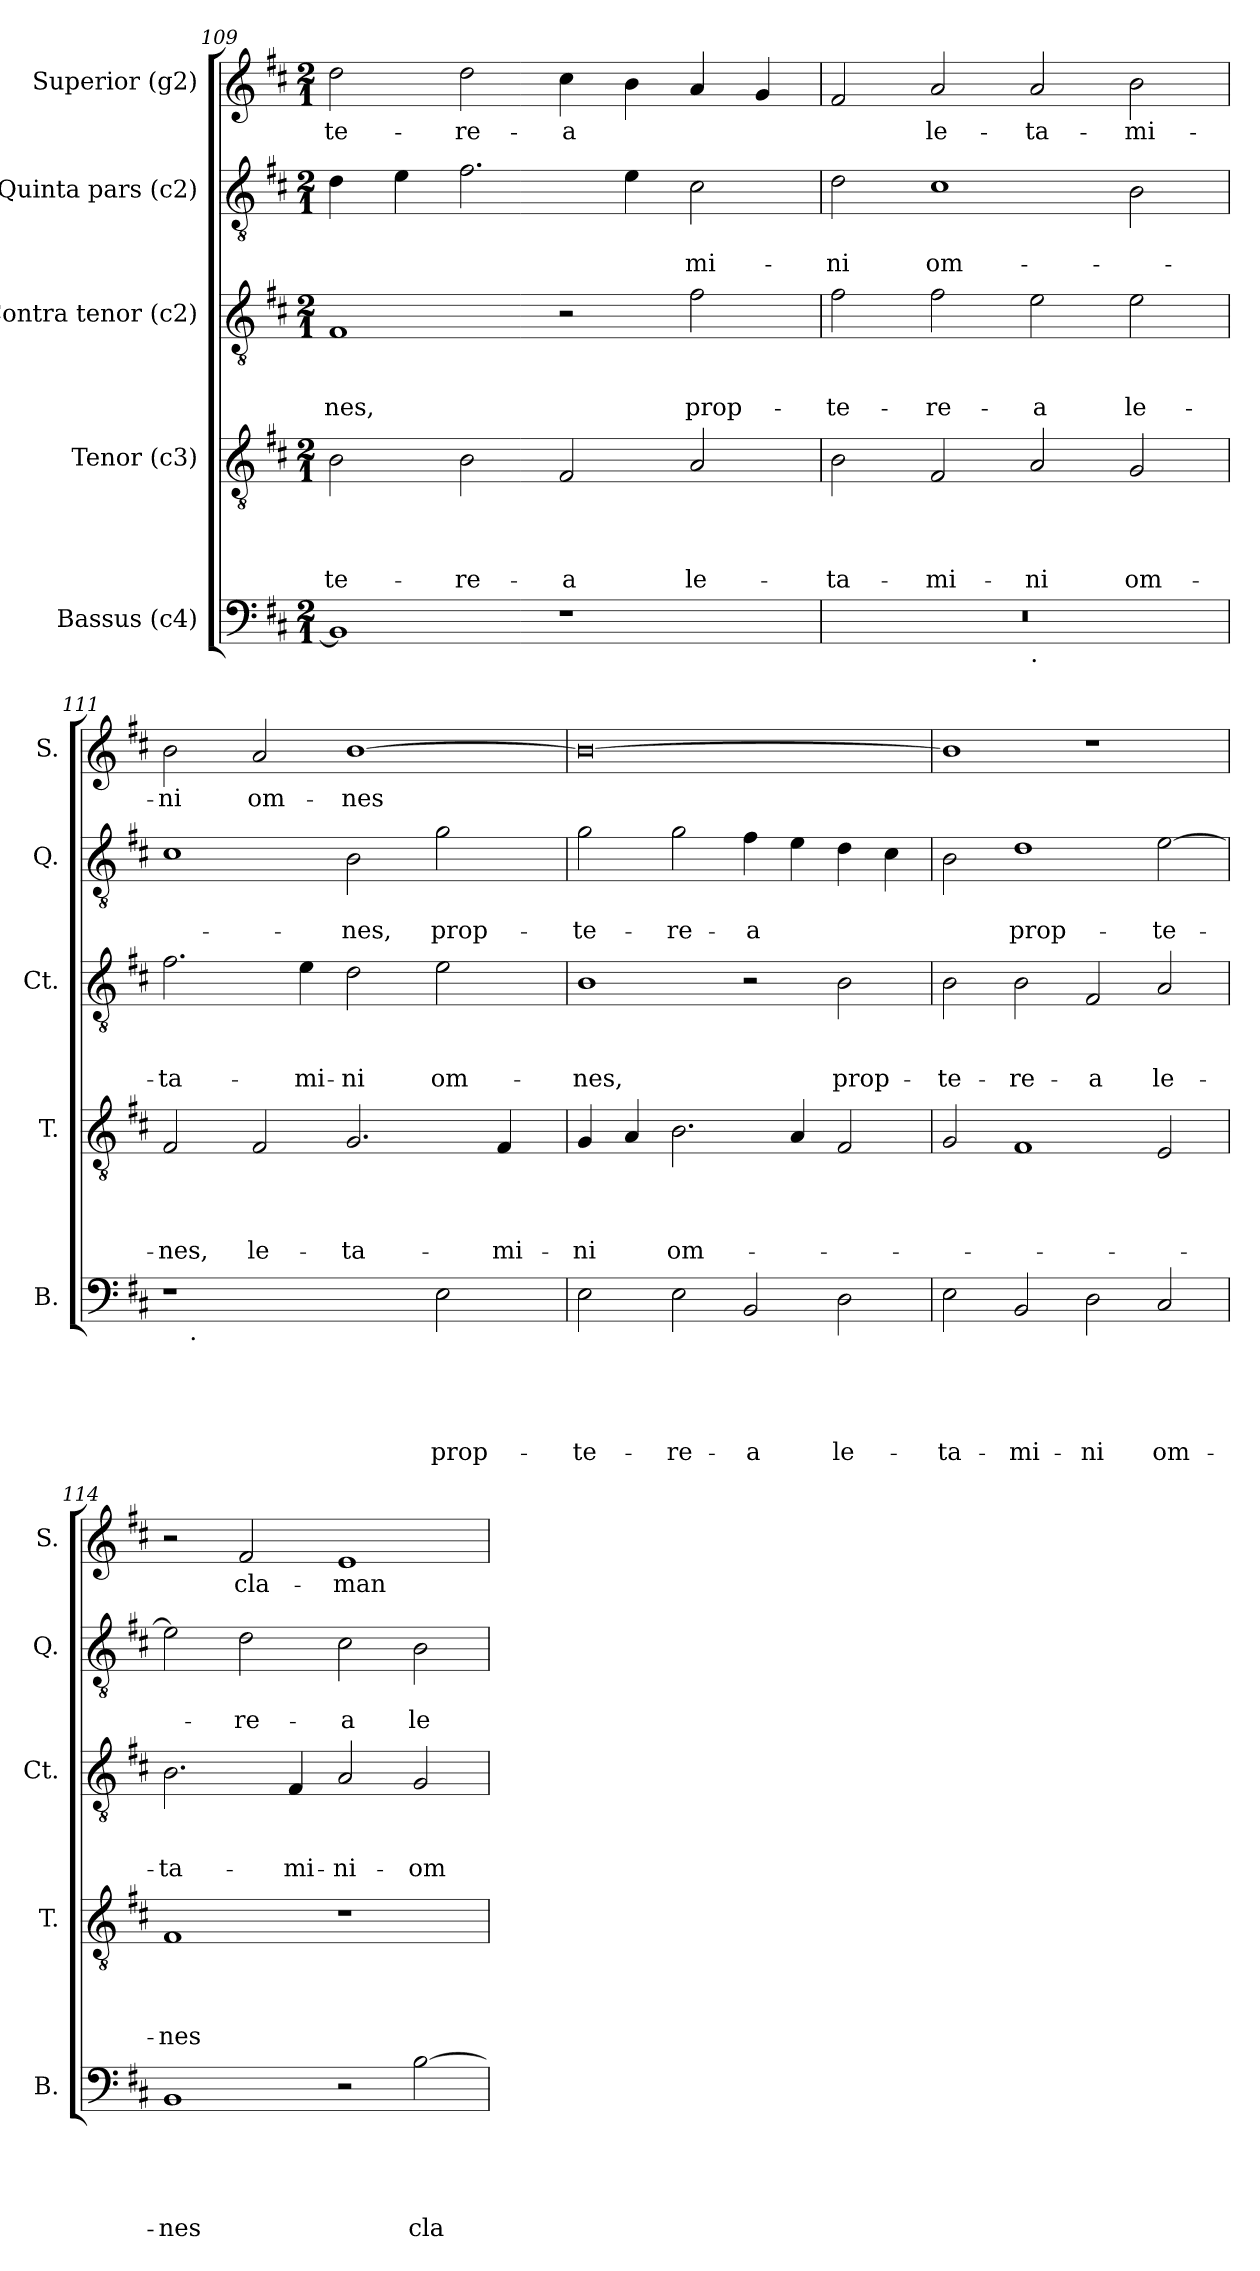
**kern	**text	**text	**text	**text	**text	**kern	**text	**text	**text	**text	**kern	**text	**text	**text	**kern	**text	**text	**kern	**text
*part5	*part5	*part5	*part5	*part5	*part5	*part4	*part4	*part4	*part4	*part4	*part3	*part3	*part3	*part3	*part2	*part2	*part2	*part1	*part1
*staff5	*staff5	*staff5	*staff5	*staff5	*staff5	*staff4	*staff4	*staff4	*staff4	*staff4	*staff3	*staff3	*staff3	*staff3	*staff2	*staff2	*staff2	*staff1	*staff1
*I"Bassus (c4)	*	*	*	*	*	*I"Tenor (c3)	*	*	*	*	*I"Contra tenor (c2)	*	*	*	*I"Quinta pars (c2)	*	*	*I"Superior (g2)	*
*I'B.	*	*	*	*	*	*I'T.	*	*	*	*	*I'Ct.	*	*	*	*I'Q.	*	*	*I'S.	*
*clefF4	*	*	*	*	*	*clefGv2	*	*	*	*	*clefGv2	*	*	*	*clefGv2	*	*	*clefG2	*
*k[f#c#]	*	*	*	*	*	*k[f#c#]	*	*	*	*	*k[f#c#]	*	*	*	*k[f#c#]	*	*	*k[f#c#]	*
*D:	*	*	*	*	*	*D:	*	*	*	*	*D:	*	*	*	*D:	*	*	*D:	*
*M2/1	*	*	*	*	*	*M2/1	*	*	*	*	*M2/1	*	*	*	*M2/1	*	*	*M2/1	*
=109	=109	=109	=109	=109	=109	=109	=109	=109	=109	=109	=109	=109	=109	=109	=109	=109	=109	=109	=109
!	!	!	!	!	!	!	!	!	!	!LO:LY:b	!	!	!	!LO:LY:b	!	!	!	!	!LO:LY:b
1BB]	.	.	.	.	.	2B\	.	.	.	-te-	1F#	.	.	-nes,	4d\	.	.	2dd\	-te-
.	.	.	.	.	.	.	.	.	.	.	.	.	.	.	4e\	.	.	.	.
!	!	!	!	!	!	!	!	!	!	!LO:LY:b	!	!	!	!	!	!	!	!	!LO:LY:b
.	.	.	.	.	.	2B\	.	.	.	-re-	.	.	.	.	2.f#\	.	.	2dd\	-re-
!	!	!	!	!	!	!	!	!	!	!LO:LY:b	!	!	!	!	!	!	!	!	!LO:LY:b
1r	.	.	.	.	.	2F#/	.	.	.	-a	2r	.	.	.	.	.	.	4cc#\	-a
.	.	.	.	.	.	.	.	.	.	.	.	.	.	.	4e\	.	.	4b\	.
!	!	!	!	!	!	!	!	!	!	!LO:LY:b	!	!	!	!LO:LY:b	!	!	!LO:LY:b	!	!
.	.	.	.	.	.	2A/	.	.	.	le-	2f#\	.	.	prop-	2c#\	.	-mi-	4a/	.
.	.	.	.	.	.	.	.	.	.	.	.	.	.	.	.	.	.	4g/	.
!!LO:PB:g=z
=110	=110	=110	=110	=110	=110	=110	=110	=110	=110	=110	=110	=110	=110	=110	=110	=110	=110	=110	=110
!	!	!	!	!	!	!	!	!	!	!LO:LY:b	!	!	!	!LO:LY:b	!	!	!LO:LY:b	!	!
*^	*	*	*	*	*	*	*	*	*	*	*	*	*	*	*	*	*	*	*
0r	1ryy	.	.	.	.	.	2B\	.	.	.	-ta-	2f#\	.	.	-te-	2d\	.	-ni	2f#/	.
!	!	!	!	!	!	!	!	!	!	!	!LO:LY:b	!	!	!	!LO:LY:b	!	!	!LO:LY:b	!	!LO:LY:b
.	.	.	.	.	.	.	2F#/	.	.	.	-mi-	2f#\	.	.	-re-	1c#	.	om-	2a/	le-
!	!LO:TX:b:t=.	!	!	!	!	!	!	!	!	!	!	!	!	!	!	!	!	!	!	!
!	!	!	!	!	!	!	!	!	!	!	!LO:LY:b	!	!	!	!LO:LY:b	!	!	!	!	!LO:LY:b
.	1ryy	.	.	.	.	.	2A/	.	.	.	-ni	2e\	.	.	-a	.	.	.	2a/	-ta-
!	!	!	!	!	!	!	!	!	!	!	!LO:LY:b	!	!	!	!LO:LY:b	!	!	!	!	!LO:LY:b
.	.	.	.	.	.	.	2G/	.	.	.	om-	2e\	.	.	le-	2B\	.	.	2b\	-mi-
=111	=111	=111	=111	=111	=111	=111	=111	=111	=111	=111	=111	=111	=111	=111	=111	=111	=111	=111	=111	=111
!	!	!	!	!	!	!	!	!	!	!	!LO:LY:b	!	!	!	!LO:LY:b	!	!	!	!	!LO:LY:b
1r	16.ryy	.	.	.	.	.	2F#/	.	.	.	-nes,	2.f#\	.	.	-ta-	1c#	.	.	2b\	-ni
!	!LO:TX:b:t=.	!	!	!	!	!	!	!	!	!	!	!	!	!	!	!	!	!	!	!
.	1ryy	.	.	.	.	.	.	.	.	.	.	.	.	.	.	.	.	.	.	.
!	!	!	!	!	!	!	!	!	!	!	!LO:LY:b	!	!	!	!	!	!	!	!	!LO:LY:b
.	.	.	.	.	.	.	2F#/	.	.	.	le-	.	.	.	.	.	.	.	2a/	om-
!	!	!	!	!	!	!	!	!	!	!	!	!	!	!	!LO:LY:b	!	!	!	!	!
.	.	.	.	.	.	.	.	.	.	.	.	4e\	.	.	-mi-	.	.	.	.	.
!	!	!	!	!	!	!	!	!	!	!	!LO:LY:b	!	!	!	!LO:LY:b	!	!	!LO:LY:b	!	!LO:LY:b
2ryy	.	.	.	.	.	.	2.G/	.	.	.	-ta-	2d\	.	.	-ni	2B\	.	-nes,	[>1b	-nes
.	2ryy	.	.	.	.	.	.	.	.	.	.	.	.	.	.	.	.	.	.	.
!	!	!	!	!	!	!LO:LY:b	!	!	!	!	!	!	!	!	!LO:LY:b	!	!	!LO:LY:b	!	!
2E\	.	.	.	.	.	prop-	.	.	.	.	.	2e\	.	.	om-	2g\	.	prop-	.	.
.	4ryy	.	.	.	.	.	.	.	.	.	.	.	.	.	.	.	.	.	.	.
!	!	!	!	!	!	!	!	!	!	!	!LO:LY:b	!	!	!	!	!	!	!	!	!
.	.	.	.	.	.	.	4F#/	.	.	.	-mi-	.	.	.	.	.	.	.	.	.
.	8ryy	.	.	.	.	.	.	.	.	.	.	.	.	.	.	.	.	.	.	.
.	32ryy	.	.	.	.	.	.	.	.	.	.	.	.	.	.	.	.	.	.	.
=112	=112	=112	=112	=112	=112	=112	=112	=112	=112	=112	=112	=112	=112	=112	=112	=112	=112	=112	=112	=112
!	!	!	!	!	!	!LO:LY:b	!	!	!	!	!LO:LY:b	!	!	!	!LO:LY:b	!	!	!LO:LY:b	!	!
*v	*v	*	*	*	*	*	*	*	*	*	*	*	*	*	*	*	*	*	*	*
2E\	.	.	.	.	-te-	4G/	.	.	.	-ni	1B	.	.	-nes,	2g\	.	-te-	0b_	.
.	.	.	.	.	.	4A/	.	.	.	.	.	.	.	.	.	.	.	.	.
!	!	!	!	!	!LO:LY:b	!	!	!	!	!LO:LY:b	!	!	!	!	!	!	!LO:LY:b	!	!
2E\	.	.	.	.	-re-	2.B\	.	.	.	om-	.	.	.	.	2g\	.	-re-	.	.
!	!	!	!	!	!LO:LY:b	!	!	!	!	!	!	!	!	!	!	!	!LO:LY:b	!	!
2BB/	.	.	.	.	-a	.	.	.	.	.	2r	.	.	.	4f#\	.	-a	.	.
.	.	.	.	.	.	4A/	.	.	.	.	.	.	.	.	4e\	.	.	.	.
!	!	!	!	!	!LO:LY:b	!	!	!	!	!	!	!	!	!LO:LY:b	!	!	!	!	!
2D\	.	.	.	.	le-	2F#/	.	.	.	.	2B\	.	.	prop-	4d\	.	.	.	.
.	.	.	.	.	.	.	.	.	.	.	.	.	.	.	4c#\	.	.	.	.
!!LO:LB:g=z
=113	=113	=113	=113	=113	=113	=113	=113	=113	=113	=113	=113	=113	=113	=113	=113	=113	=113	=113	=113
!	!	!	!	!	!LO:LY:b	!	!	!	!	!	!	!	!	!LO:LY:b	!	!	!	!	!
2E\	.	.	.	.	-ta-	2G/	.	.	.	.	2B\	.	.	-te-	2B\	.	.	1b]	.
!	!	!	!	!	!LO:LY:b	!	!	!	!	!	!	!	!	!LO:LY:b	!	!	!LO:LY:b	!	!
2BB/	.	.	.	.	-mi-	1F#	.	.	.	.	2B\	.	.	-re-	1d	.	prop-	.	.
!	!	!	!	!	!LO:LY:b	!	!	!	!	!	!	!	!	!LO:LY:b	!	!	!	!	!
2D\	.	.	.	.	-ni	.	.	.	.	.	2F#/	.	.	-a	.	.	.	1r	.
!	!	!	!	!	!LO:LY:b	!	!	!	!	!	!	!	!	!LO:LY:b	!	!	!LO:LY:b	!	!
2C#/	.	.	.	.	om-	2E/	.	.	.	.	2A/	.	.	le-	[>2e\	.	-te-	.	.
=114	=114	=114	=114	=114	=114	=114	=114	=114	=114	=114	=114	=114	=114	=114	=114	=114	=114	=114	=114
!	!	!	!	!	!LO:LY:b	!	!	!	!	!LO:LY:b	!	!	!	!LO:LY:b	!	!	!	!	!
1BB	.	.	.	.	-nes	1F#	.	.	.	-nes	2.B\	.	.	-ta-	2e\]	.	.	2r	.
!	!	!	!	!	!	!	!	!	!	!	!	!	!	!	!	!	!LO:LY:b	!	!LO:LY:b
.	.	.	.	.	.	.	.	.	.	.	.	.	.	.	2d\	.	-re-	2f#/	cla-
!	!	!	!	!	!	!	!	!	!	!	!	!	!	!LO:LY:b	!	!	!	!	!
.	.	.	.	.	.	.	.	.	.	.	4F#/	.	.	-mi-	.	.	.	.	.
!	!	!	!	!	!	!	!	!	!	!	!	!	!	!LO:LY:b	!	!	!LO:LY:b	!	!LO:LY:b
2r	.	.	.	.	.	1r	.	.	.	.	2A/	.	.	-ni-	2c#\	.	-a	1e	-man-
!	!	!	!	!	!LO:LY:b	!	!	!	!	!	!	!	!	!LO:LY:b	!	!	!LO:LY:b	!	!
[>2B\	.	.	.	.	cla-	.	.	.	.	.	2G/	.	.	-om-	2B\	.	le-	.	.
=	=	=	=	=	=	=	=	=	=	=	=	=	=	=	=	=	=	=	=
*-	*-	*-	*-	*-	*-	*-	*-	*-	*-	*-	*-	*-	*-	*-	*-	*-	*-	*-	*-
